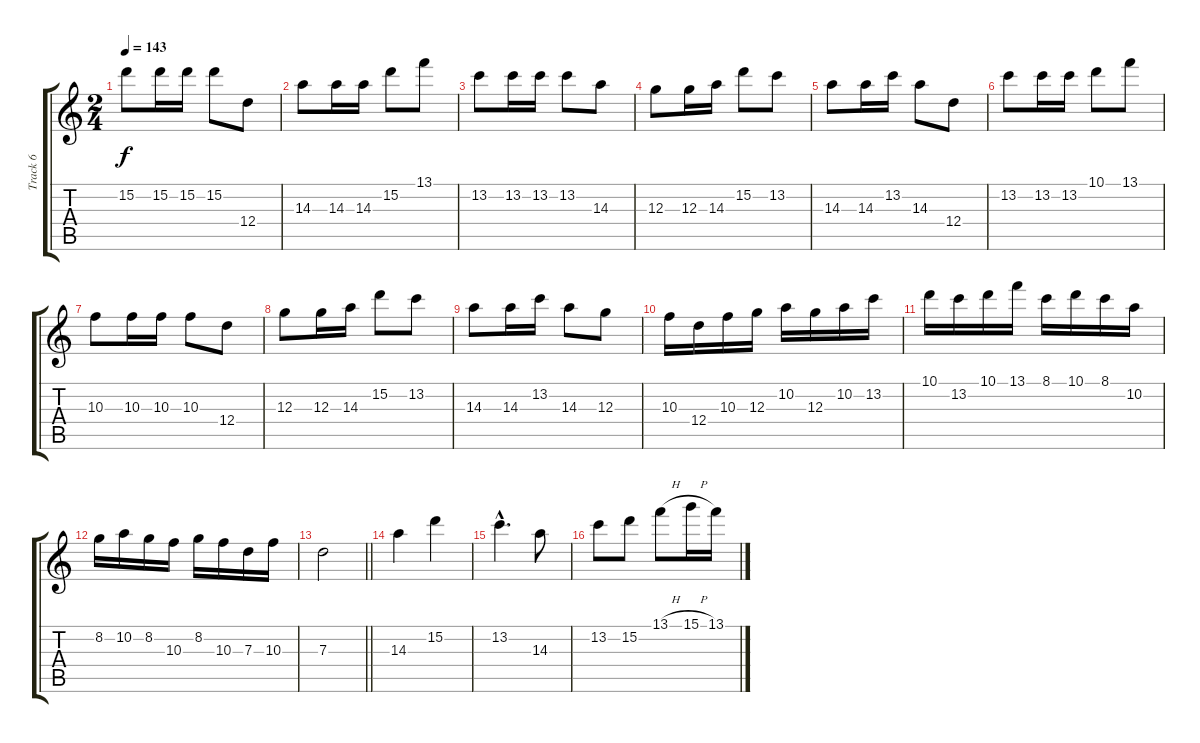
\track ("Track 6" "Track 6") {instrument electricguitarmuted}
\staff {score tabs}
\tuning (E4 B3 G3 D3 A2 E2) {hide}
\ts (2 4)
\tempo 143
\clef g2
\ks c
15.2.8{dy f} 15.2.16 15.2.16 15.2.8 12.4.8 |
14.3.8 14.3.16 14.3.16 15.2.8 13.1.8 |
13.2.8 13.2.16 13.2.16 13.2.8 14.3.8 |
12.3.8 12.3.16 14.3.16 15.2.8 13.2.8 |
14.3.8 14.3.16 13.2.16 14.3.8 12.4.8 |
13.2.8 13.2.16 13.2.16 10.1.8 13.1.8 |
10.3.8 10.3.16 10.3.16 10.3.8 12.4.8 |
12.3.8 12.3.16 14.3.16 15.2.8 13.2.8 |
14.3.8 14.3.16 13.2.16 14.3.8 12.3.8 |
10.3.16 12.4.16 10.3.16 12.3.16 10.2.16 12.3.16 10.2.16 13.2.16 |
10.1.16 13.2.16 10.1.16 13.1.16 8.1.16 10.1.16 8.1.16 10.2.16 |
8.2.16 10.2.16 8.2.16 10.3.16 8.2.16 10.3.16 7.3.16 10.3.16 |
\barLineRight lightlight
7.3.2 |
14.3.4 15.2.4 |
13.2{hac}.4{d} 14.3.8 |
13.2.8 15.2.8 13.1{h}.8 15.1{h}.16 13.1.16
